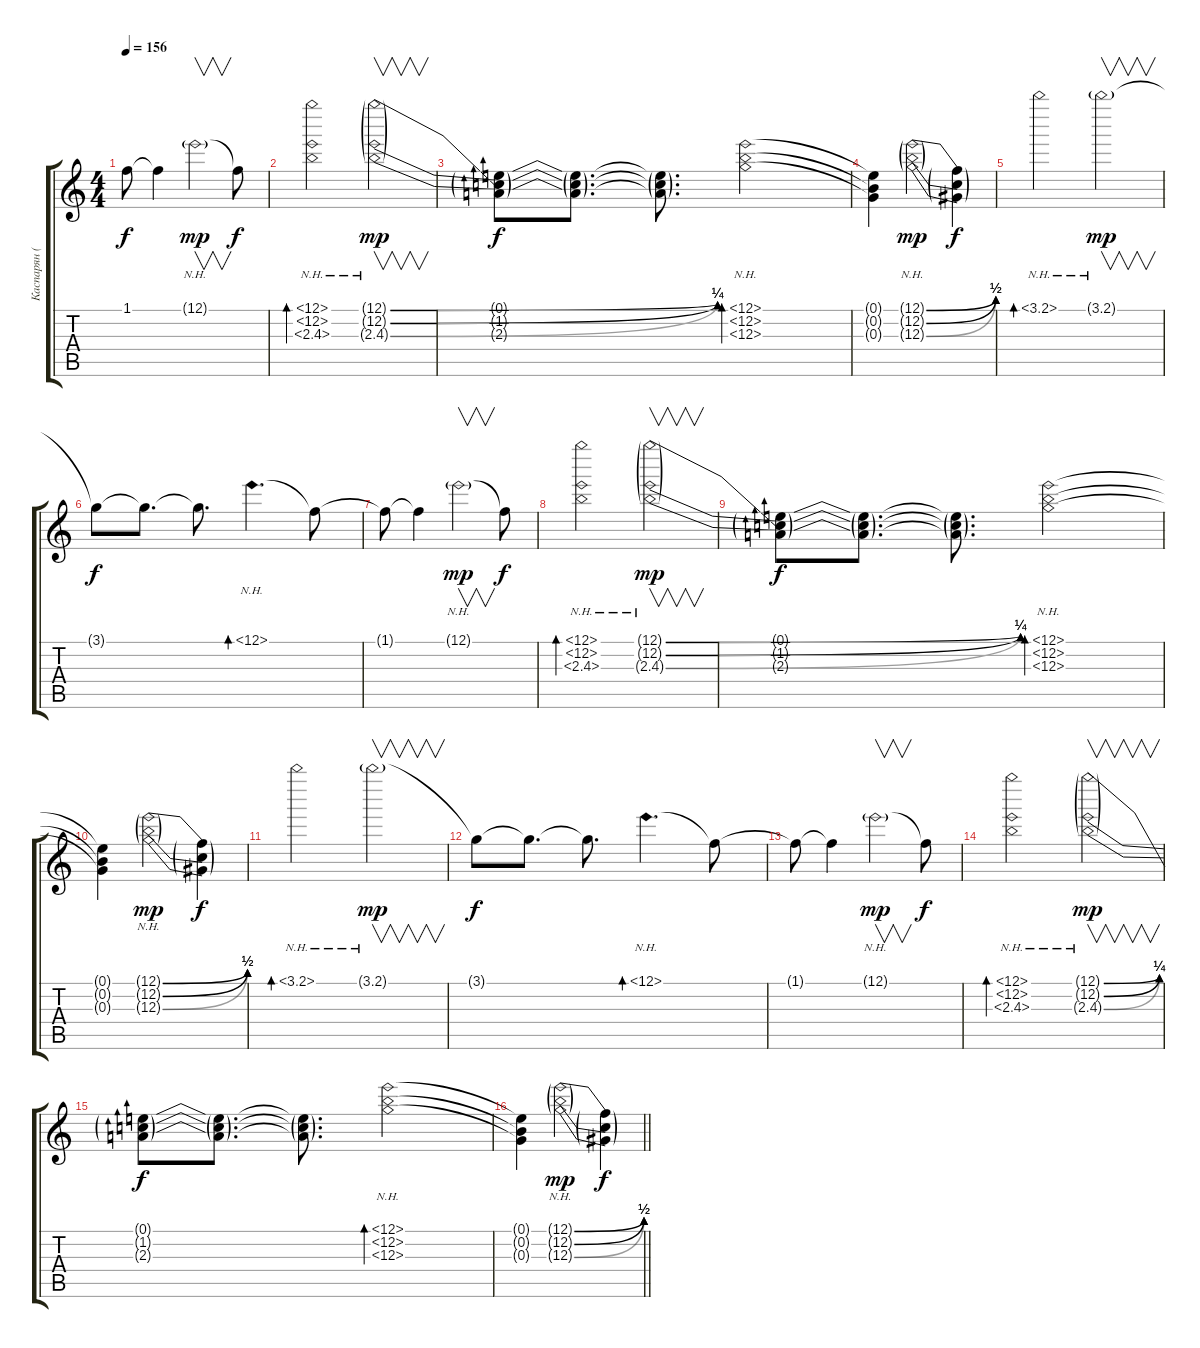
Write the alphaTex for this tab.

\track ("Каспарян (Соло)" "Каспарян (") {instrument electricguitarjazz}
\staff {score tabs}
\tuning (E4 B3 G3 D3 A2 E2) {hide}
\ts (4 4)
\tempo 156
\clef g2
\ks c
1.1{t}.8{dy f} 1.1{t}.4 1.1{nh g}.2{v dy mp} 1.1{t}.8{dy f} |
(0.1{nh} 1.2{nh} 2.3{nh}).2{bd 60} (0.1{be (bend 0 0 60 1) nh g} 1.2{be (bend 0 0 60 1) nh g} 2.3{be (bend 0 0 60 1) nh g}).2{v dy mp} |
(0.1{t} 1.2{t} 2.3{t}).8{dy f} (0.1{t} 1.2{t} 2.3{t}).8{d} (0.1{t} 1.2{t} 2.3{t}).8{d} (0.1{nh} 0.2{nh} 0.3{nh}).2{bd 60} |
(0.1{t} 0.2{t} 0.3{t}).4 (0.1{be (bend 0 0 60 2) nh g} 0.2{be (bend 0 0 60 2) nh g} 0.3{be (bend 0 0 60 2) nh g}).2{dy mp} (0.1{t} 0.2{t} 0.3{t}).4{dy f} |
3.1{nh}.2{bd 60} 3.1{nh g}.2{v dy mp} |
3.1{t}.8{dy f} 3.1{t}.8{d} 3.1{t}.8{d} 1.1{nh}.4{d bd 60} 1.1{t}.8 |
1.1{t}.8 1.1{t}.4 1.1{nh g}.2{v dy mp} 1.1{t}.8{dy f} |
(0.1{nh} 1.2{nh} 2.3{nh}).2{bd 60} (0.1{be (bend 0 0 60 1) nh g} 1.2{be (bend 0 0 60 1) nh g} 2.3{be (bend 0 0 60 1) nh g}).2{v dy mp} |
(0.1{t} 1.2{t} 2.3{t}).8{dy f} (0.1{t} 1.2{t} 2.3{t}).8{d} (0.1{t} 1.2{t} 2.3{t}).8{d} (0.1{nh} 0.2{nh} 0.3{nh}).2{bd 60} |
(0.1{t} 0.2{t} 0.3{t}).4 (0.1{be (bend 0 0 60 2) nh g} 0.2{be (bend 0 0 60 2) nh g} 0.3{be (bend 0 0 60 2) nh g}).2{dy mp} (0.1{t} 0.2{t} 0.3{t}).4{dy f} |
3.1{nh}.2{bd 60} 3.1{nh g}.2{v dy mp} |
3.1{t}.8{dy f} 3.1{t}.8{d} 3.1{t}.8{d} 1.1{nh}.4{d bd 60} 1.1{t}.8 |
1.1{t}.8 1.1{t}.4 1.1{nh g}.2{v dy mp} 1.1{t}.8{dy f} |
(0.1{nh} 1.2{nh} 2.3{nh}).2{bd 60} (0.1{be (bend 0 0 60 1) nh g} 1.2{be (bend 0 0 60 1) nh g} 2.3{be (bend 0 0 60 1) nh g}).2{v dy mp} |
(0.1{t} 1.2{t} 2.3{t}).8{dy f} (0.1{t} 1.2{t} 2.3{t}).8{d} (0.1{t} 1.2{t} 2.3{t}).8{d} (0.1{nh} 0.2{nh} 0.3{nh}).2{bd 60} |
\barLineRight lightlight
(0.1{t} 0.2{t} 0.3{t}).4 (0.1{be (bend 0 0 60 2) nh g} 0.2{be (bend 0 0 60 2) nh g} 0.3{be (bend 0 0 60 2) nh g}).2{dy mp} (0.1{t} 0.2{t} 0.3{t}).4{dy f}
